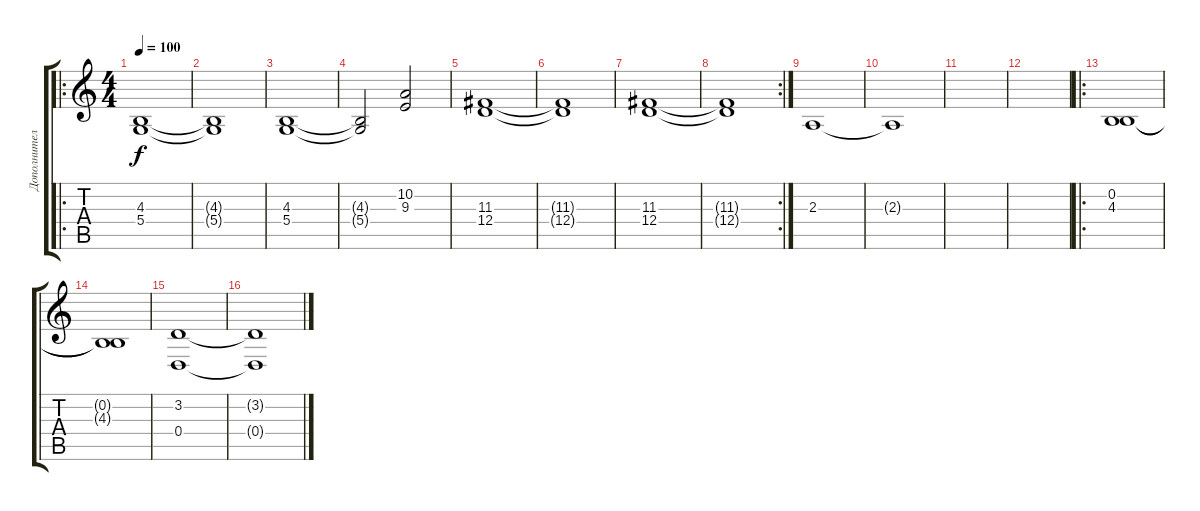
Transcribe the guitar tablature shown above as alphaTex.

\track ("Дополнительно" "Дополнител") {instrument tremolostrings}
\staff {score tabs}
\tuning (E4 B3 G3 D3 A2 E2) {hide}
\ro
\ts (4 4)
\tempo 100
\clef g2
\ks c
(4.3 5.4).1{dy f} |
(4.3{t} 5.4{t}).1 |
(4.3 5.4).1 |
(4.3{t} 5.4{t}).2 (10.2 9.3).2 |
(11.3 12.4).1 |
(11.3{t} 12.4{t}).1 |
(11.3 12.4).1 |
\rc 2
(11.3{t} 12.4{t}).1 |
2.3.1 |
2.3{t}.1 |
|
|
\ro
(0.2 4.3).1 |
(0.2{t} 4.3{t}).1 |
(3.2 0.4).1 |
(3.2{t} 0.4{t}).1
